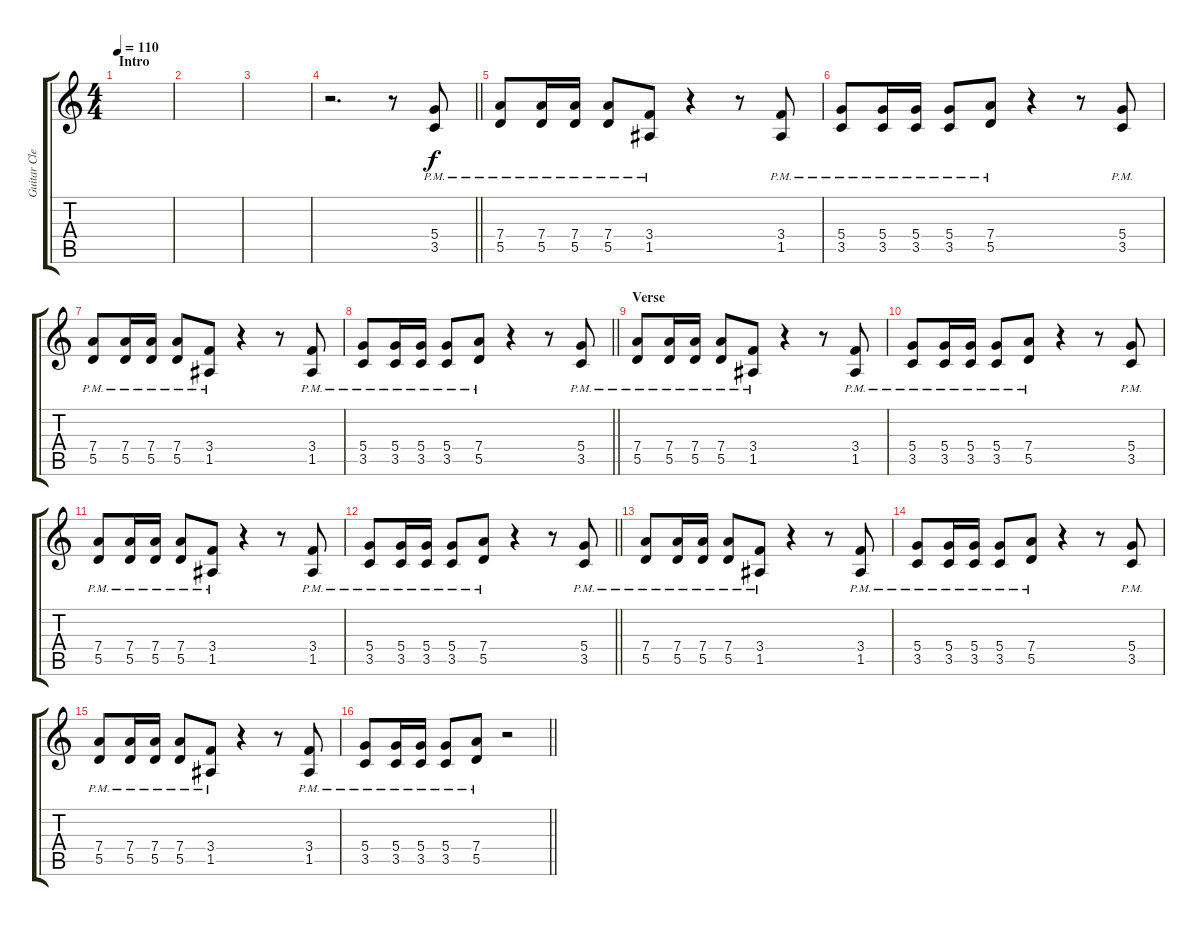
\track ("Guitar Clean" "Guitar Cle") {instrument electricguitarclean}
\staff {score tabs}
\tuning (E4 B3 G3 D3 A2 E2) {hide}
\ts (4 4)
\section ("" "Intro")
\tempo 110
\clef g2
\ks c
|
|
|
\barLineRight lightlight
r.2{d} r.8 (5.4{pm} 3.5{pm}).8 |
(7.4{pm} 5.5{pm}).8 (7.4{pm} 5.5{pm}).16 (7.4{pm} 5.5{pm}).16 (7.4{pm} 5.5{pm}).8 (3.4{pm} 1.5{pm}).8 r.4 r.8 (3.4{pm} 1.5{pm}).8 |
(5.4{pm} 3.5{pm}).8 (5.4{pm} 3.5{pm}).16 (5.4{pm} 3.5{pm}).16 (5.4{pm} 3.5{pm}).8 (7.4{pm} 5.5{pm}).8 r.4 r.8 (5.4{pm} 3.5{pm}).8 |
(7.4{pm} 5.5{pm}).8 (7.4{pm} 5.5{pm}).16 (7.4{pm} 5.5{pm}).16 (7.4{pm} 5.5{pm}).8 (3.4{pm} 1.5{pm}).8 r.4 r.8 (3.4{pm} 1.5{pm}).8 |
\barLineRight lightlight
(5.4{pm} 3.5{pm}).8 (5.4{pm} 3.5{pm}).16 (5.4{pm} 3.5{pm}).16 (5.4{pm} 3.5{pm}).8 (7.4{pm} 5.5{pm}).8 r.4 r.8 (5.4{pm} 3.5{pm}).8 |
\section ("" "Verse")
(7.4{pm} 5.5{pm}).8 (7.4{pm} 5.5{pm}).16 (7.4{pm} 5.5{pm}).16 (7.4{pm} 5.5{pm}).8 (3.4{pm} 1.5{pm}).8 r.4 r.8 (3.4{pm} 1.5{pm}).8 |
(5.4{pm} 3.5{pm}).8 (5.4{pm} 3.5{pm}).16 (5.4{pm} 3.5{pm}).16 (5.4{pm} 3.5{pm}).8 (7.4{pm} 5.5{pm}).8 r.4 r.8 (5.4{pm} 3.5{pm}).8 |
(7.4{pm} 5.5{pm}).8 (7.4{pm} 5.5{pm}).16 (7.4{pm} 5.5{pm}).16 (7.4{pm} 5.5{pm}).8 (3.4{pm} 1.5{pm}).8 r.4 r.8 (3.4{pm} 1.5{pm}).8 |
\barLineRight lightlight
(5.4{pm} 3.5{pm}).8 (5.4{pm} 3.5{pm}).16 (5.4{pm} 3.5{pm}).16 (5.4{pm} 3.5{pm}).8 (7.4{pm} 5.5{pm}).8 r.4 r.8 (5.4{pm} 3.5{pm}).8 |
(7.4{pm} 5.5{pm}).8 (7.4{pm} 5.5{pm}).16 (7.4{pm} 5.5{pm}).16 (7.4{pm} 5.5{pm}).8 (3.4{pm} 1.5{pm}).8 r.4 r.8 (3.4{pm} 1.5{pm}).8 |
(5.4{pm} 3.5{pm}).8 (5.4{pm} 3.5{pm}).16 (5.4{pm} 3.5{pm}).16 (5.4{pm} 3.5{pm}).8 (7.4{pm} 5.5{pm}).8 r.4 r.8 (5.4{pm} 3.5{pm}).8 |
(7.4{pm} 5.5{pm}).8 (7.4{pm} 5.5{pm}).16 (7.4{pm} 5.5{pm}).16 (7.4{pm} 5.5{pm}).8 (3.4{pm} 1.5{pm}).8 r.4 r.8 (3.4{pm} 1.5{pm}).8 |
\barLineRight lightlight
(5.4{pm} 3.5{pm}).8 (5.4{pm} 3.5{pm}).16 (5.4{pm} 3.5{pm}).16 (5.4{pm} 3.5{pm}).8 (7.4{pm} 5.5{pm}).8 r.2
